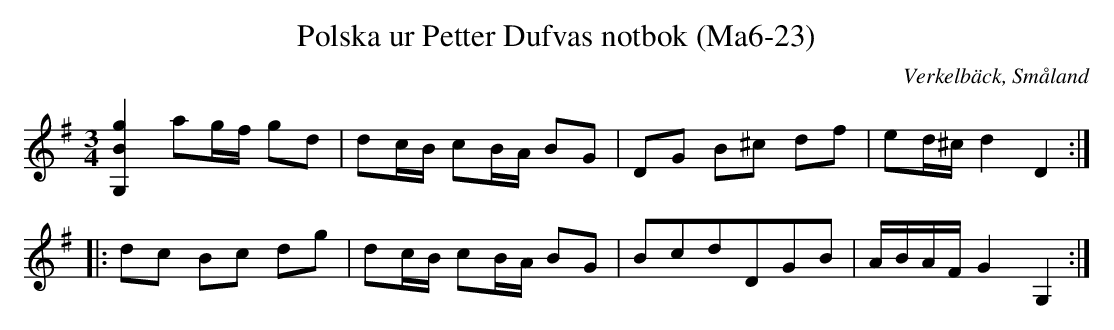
X:1
T:Polska ur Petter Dufvas notbok (Ma6-23)
O:Verkelbäck, Småland
M:3/4
L:1/8
K:G
[gBG,]2 ag/f/ gd|dc/B/ cB/A/ BG|DG B^c df|ed/^c/ d2D2:|
|:dc Bc dg|dc/B/ cB/A/ BG|BcdDGB|A/B/A/F/ G2 G,2:|
